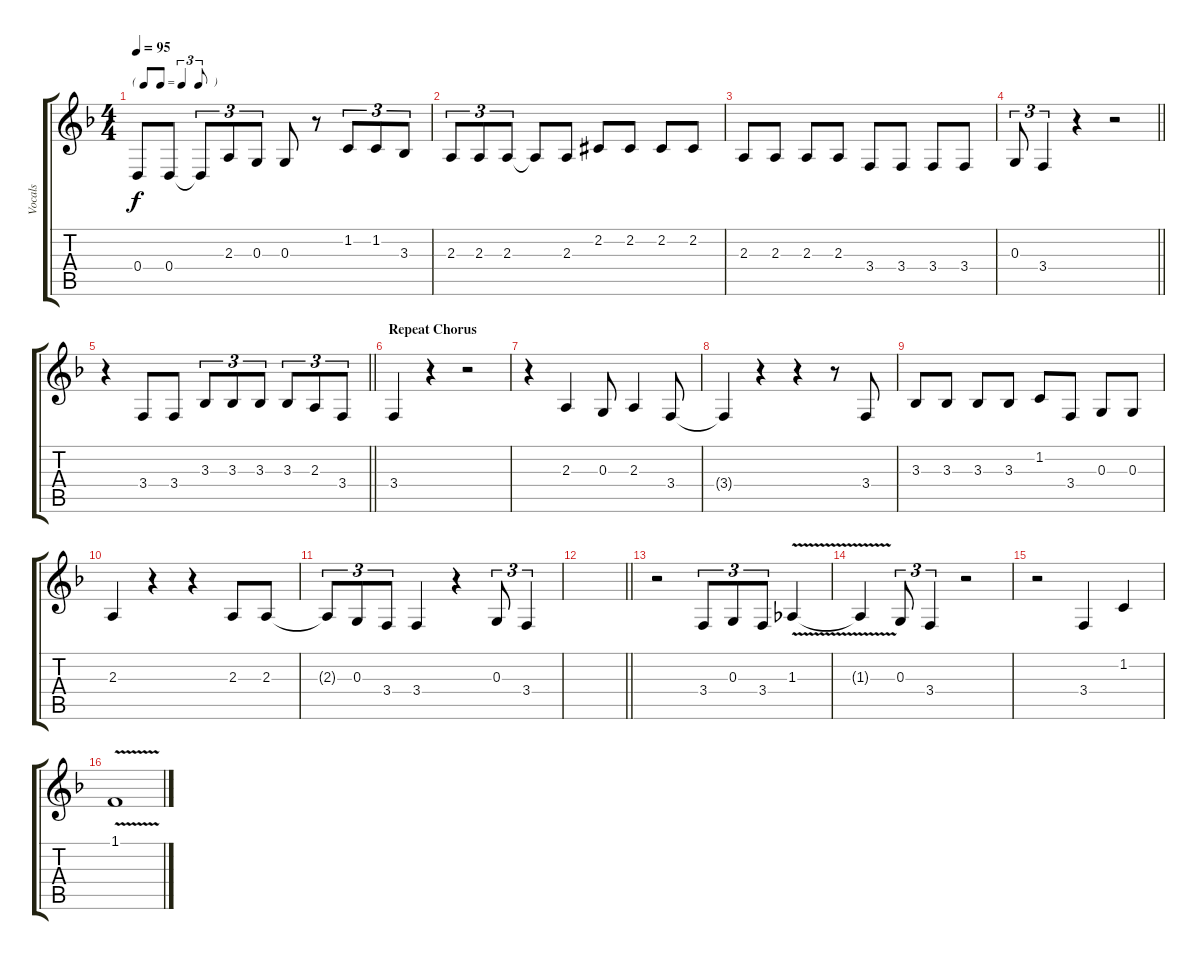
\track ("Vocals" "Vocals") {instrument sopranosax}
\staff {score tabs}
\tuning (E4 B3 G3 D3 A2 E2) {hide}
\ts (4 4)
\tf triplet8th
\tempo 95
\clef g2
\ks f
0.4.8{dy f} 0.4.8 0.4{t}.8{tu (3 2)} 2.3.8{tu (3 2)} 0.3.8{tu (3 2)} 0.3.8 r.8 1.2.8{tu (3 2)} 1.2.8{tu (3 2)} 3.3.8{tu (3 2)} |
2.3.8{tu (3 2)} 2.3.8{tu (3 2)} 2.3.8{tu (3 2)} 2.3{t}.8 2.3.8 2.2{acc #}.8 2.2{acc #}.8 2.2{acc #}.8 2.2{acc #}.8 |
2.3.8 2.3.8 2.3.8 2.3.8 3.4.8 3.4.8 3.4.8 3.4.8 |
\barLineRight lightlight
0.3.8{tu (3 2)} 3.4.4{tu (3 2)} r.4 r.2 |
\barLineRight lightlight
r.4 3.4.8 3.4.8 3.3.8{tu (3 2)} 3.3.8{tu (3 2)} 3.3.8{tu (3 2)} 3.3.8{tu (3 2)} 2.3.8{tu (3 2)} 3.4.8{tu (3 2)} |
\section ("" "Repeat Chorus")
3.4.4 r.4 r.2 |
r.4 2.3.4 0.3.8 2.3.4 3.4.8 |
3.4{t}.4 r.4 r.4 r.8 3.4.8 |
3.3.8 3.3.8 3.3.8 3.3.8 1.2.8 3.4.8 0.3.8 0.3.8 |
2.3.4 r.4 r.4 2.3.8 2.3.8 |
2.3{t}.8{tu (3 2)} 0.3.8{tu (3 2)} 3.4.8{tu (3 2)} 3.4.4 r.4 0.3.8{tu (3 2)} 3.4.4{tu (3 2)} |
\barLineRight lightlight
|
r.2 3.4.8{tu (3 2)} 0.3.8{tu (3 2)} 3.4.8{tu (3 2)} 1.3{v}.4 |
1.3{t}.4 0.3.8{tu (3 2)} 3.4.4{tu (3 2)} r.2 |
r.2 3.4.4 1.2.4 |
1.1{v}.1
